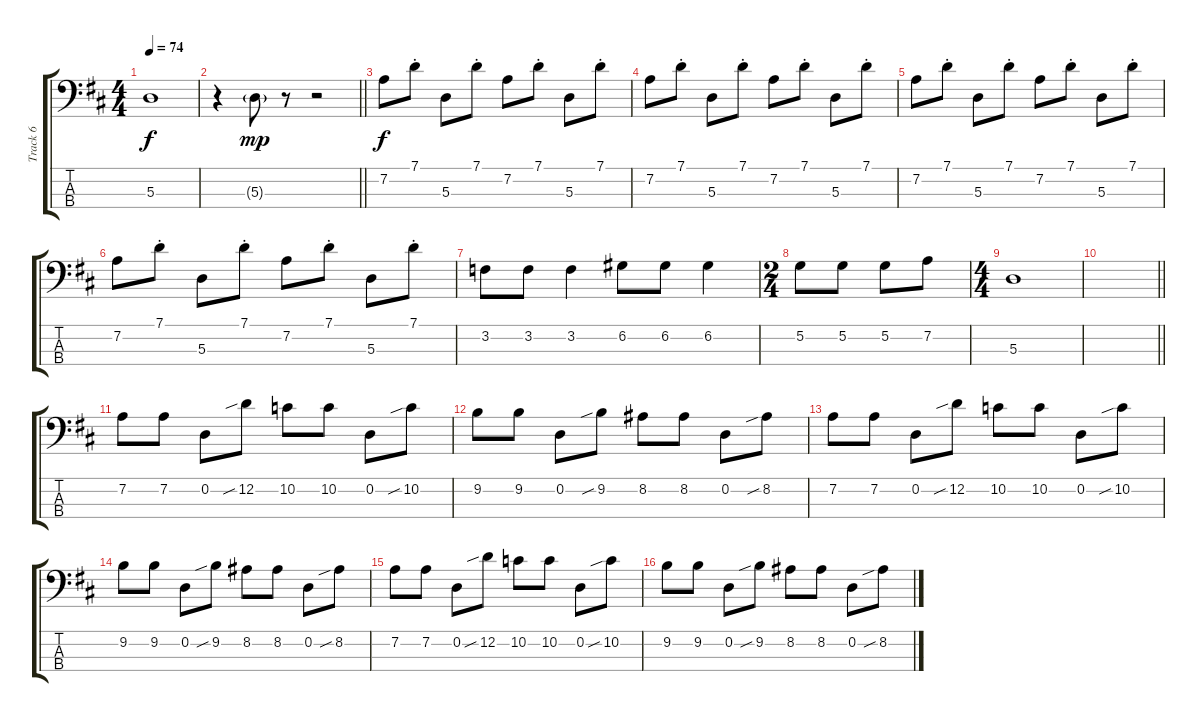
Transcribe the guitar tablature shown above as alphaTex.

\track ("Track 6" "Track 6") {instrument electricbassfinger}
\staff {score tabs}
\tuning (G2 D2 A1 E1) {hide}
\ts (4 4)
\tempo 74
\clef f4
\ks d
5.3.1{dy f} |
\barLineRight lightlight
r.4 5.3{g}.8{dy mp} r.8 r.2 |
7.2.8{dy f} 7.1{st}.8 5.3.8 7.1{st}.8 7.2.8 7.1{st}.8 5.3.8 7.1{st}.8 |
7.2.8 7.1{st}.8 5.3.8 7.1{st}.8 7.2.8 7.1{st}.8 5.3.8 7.1{st}.8 |
7.2.8 7.1{st}.8 5.3.8 7.1{st}.8 7.2.8 7.1{st}.8 5.3.8 7.1{st}.8 |
7.2.8 7.1{st}.8 5.3.8 7.1{st}.8 7.2.8 7.1{st}.8 5.3.8 7.1{st}.8 |
3.2.8 3.2.8 3.2.4 6.2.8 6.2.8 6.2.4 |
\ts (2 4)
5.2.8 5.2.8 5.2.8 7.2.8 |
\ts (4 4)
5.3.1 |
\barLineRight lightlight
|
7.2.8 7.2.8 0.2.8 12.2{sib}.8 10.2.8 10.2.8 0.2.8 10.2{sib}.8 |
9.2.8 9.2.8 0.2.8 9.2{sib}.8 8.2.8 8.2.8 0.2.8 8.2{sib}.8 |
7.2.8 7.2.8 0.2.8 12.2{sib}.8 10.2.8 10.2.8 0.2.8 10.2{sib}.8 |
9.2.8 9.2.8 0.2.8 9.2{sib}.8 8.2.8 8.2.8 0.2.8 8.2{sib}.8 |
7.2.8 7.2.8 0.2.8 12.2{sib}.8 10.2.8 10.2.8 0.2.8 10.2{sib}.8 |
9.2.8 9.2.8 0.2.8 9.2{sib}.8 8.2.8 8.2.8 0.2.8 8.2{sib}.8
